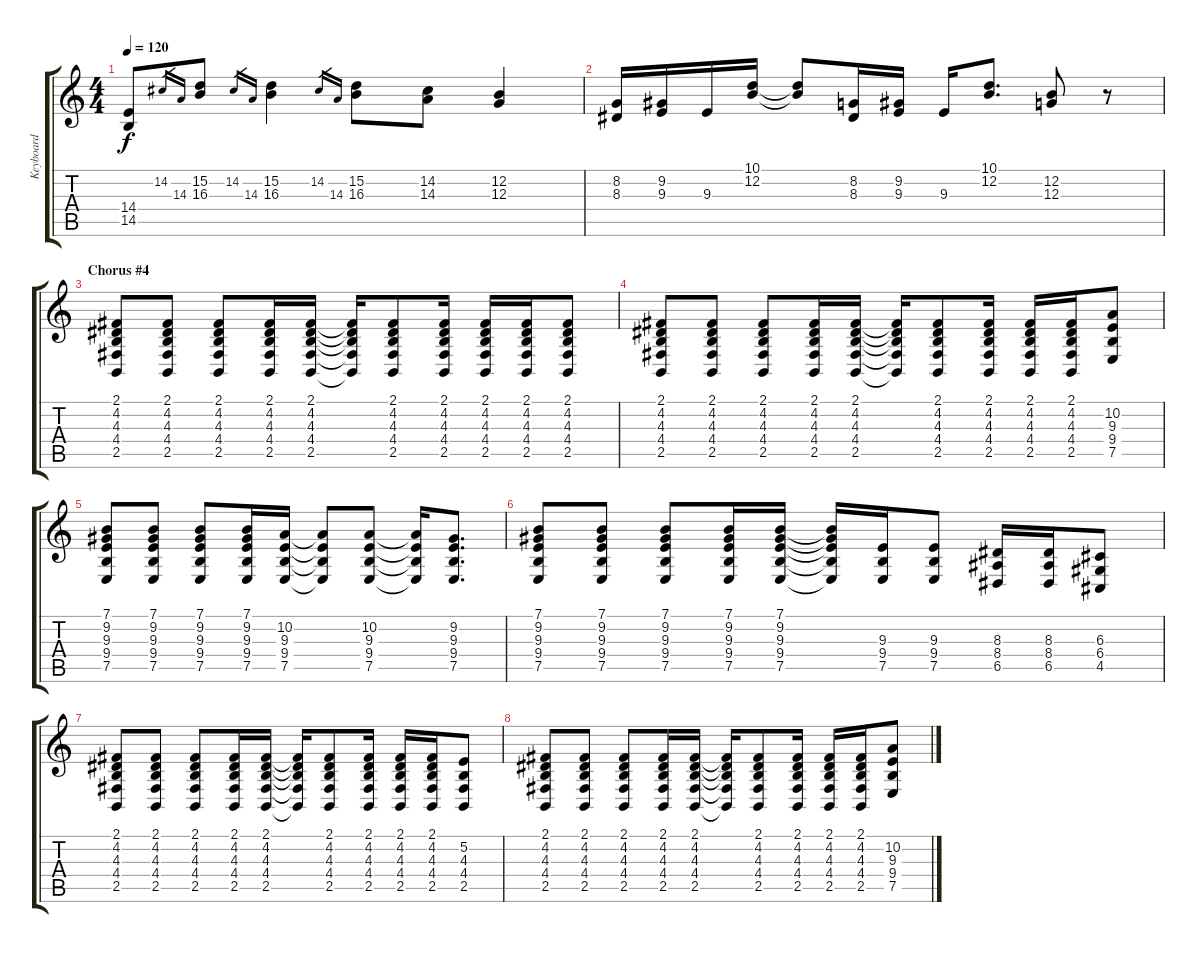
\track ("Keyboard" "Keyboard") {instrument electricgrandpiano}
\staff {score tabs}
\tuning (E4 B3 G3 D3 A2 E2) {hide}
\ts (4 4)
\tempo 120
\clef g2
\ks c
(14.4 14.5).8{dy f} 14.2.16{gr} 14.3.16{gr} (15.2 16.3).8 14.2.16{gr} 14.3.16{gr} (15.2 16.3).4 14.2.16{gr} 14.3.16{gr} (15.2 16.3).8 (14.2 14.3).8 (12.2 12.3).4 |
(8.2 8.3).16 (9.2 9.3).16 9.3.16 (10.1 12.2).16 (10.1{t} 12.2{t}).8 (8.2 8.3).16 (9.2 9.3).16 9.3.16 (10.1 12.2).8{d} (12.2 12.3).8 r.8 |
\section ("" "Chorus #4")
(2.1 4.2 4.3 4.4 2.5).8 (2.1 4.2 4.3 4.4 2.5).8 (2.1 4.2 4.3 4.4 2.5).8 (2.1 4.2 4.3 4.4 2.5).16 (2.1 4.2 4.3 4.4 2.5).16 (2.1{t} 4.2{t} 4.3{t} 4.4{t} 2.5{t}).16 (2.1 4.2 4.3 4.4 2.5).8 (2.1 4.2 4.3 4.4 2.5).16 (2.1 4.2 4.3 4.4 2.5).16 (2.1 4.2 4.3 4.4 2.5).16 (2.1 4.2 4.3 4.4 2.5).8 |
(2.1 4.2 4.3 4.4 2.5).8 (2.1 4.2 4.3 4.4 2.5).8 (2.1 4.2 4.3 4.4 2.5).8 (2.1 4.2 4.3 4.4 2.5).16 (2.1 4.2 4.3 4.4 2.5).16 (2.1{t} 4.2{t} 4.3{t} 4.4{t} 2.5{t}).16 (2.1 4.2 4.3 4.4 2.5).8 (2.1 4.2 4.3 4.4 2.5).16 (2.1 4.2 4.3 4.4 2.5).16 (2.1 4.2 4.3 4.4 2.5).16 (10.2 9.3 9.4 7.5).8 |
(7.1 9.2 9.3 9.4 7.5).8 (7.1 9.2 9.3 9.4 7.5).8 (7.1 9.2 9.3 9.4 7.5).8 (7.1 9.2 9.3 9.4 7.5).16 (10.2 9.3 9.4 7.5).16 (10.2{t} 9.3{t} 9.4{t} 7.5{t}).8 (10.2 9.3 9.4 7.5).8 (10.2{t} 9.3{t} 9.4{t} 7.5{t}).16 (9.2 9.3 9.4 7.5).8{d} |
(7.1 9.2 9.3 9.4 7.5).8 (7.1 9.2 9.3 9.4 7.5).8 (7.1 9.2 9.3 9.4 7.5).8 (7.1 9.2 9.3 9.4 7.5).16 (7.1 9.2 9.3 9.4 7.5).16 (7.1{t} 9.2{t} 9.3{t} 9.4{t} 7.5{t}).16 (9.3 9.4 7.5).16 (9.3 9.4 7.5).8 (8.3 8.4 6.5).16 (8.3 8.4 6.5).16 (6.3 6.4 4.5).8 |
(2.1 4.2 4.3 4.4 2.5).8 (2.1 4.2 4.3 4.4 2.5).8 (2.1 4.2 4.3 4.4 2.5).8 (2.1 4.2 4.3 4.4 2.5).16 (2.1 4.2 4.3 4.4 2.5).16 (2.1{t} 4.2{t} 4.3{t} 4.4{t} 2.5{t}).16 (2.1 4.2 4.3 4.4 2.5).8 (2.1 4.2 4.3 4.4 2.5).16 (2.1 4.2 4.3 4.4 2.5).16 (2.1 4.2 4.3 4.4 2.5).16 (5.2 4.3 4.4 2.5).8 |
(2.1 4.2 4.3 4.4 2.5).8 (2.1 4.2 4.3 4.4 2.5).8 (2.1 4.2 4.3 4.4 2.5).8 (2.1 4.2 4.3 4.4 2.5).16 (2.1 4.2 4.3 4.4 2.5).16 (2.1{t} 4.2{t} 4.3{t} 4.4{t} 2.5{t}).16 (2.1 4.2 4.3 4.4 2.5).8 (2.1 4.2 4.3 4.4 2.5).16 (2.1 4.2 4.3 4.4 2.5).16 (2.1 4.2 4.3 4.4 2.5).16 (10.2 9.3 9.4 7.5).8
